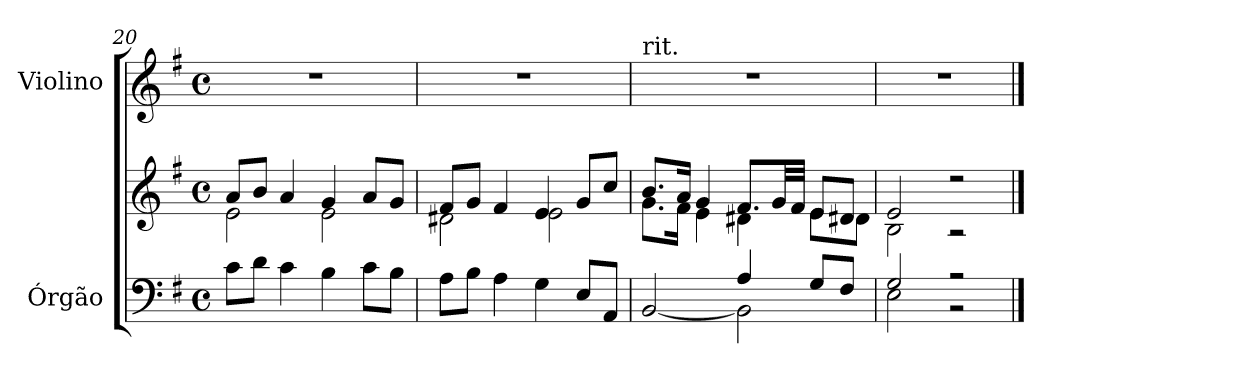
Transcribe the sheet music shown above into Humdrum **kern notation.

**kern	**kern	**kern
*part2	*part2	*part1
*staff3	*staff2	*staff1
*I"Órgão	*	*I"Violino
*I'Órg.	*	*I'Vno.
!!LO:LB:g=z
*clefF4	*clefG2	*clefG2
*k[f#]	*k[f#]	*k[f#]
*e:	*e:	*e:
*M4/4	*M4/4	*M4/4
*met(c)	*met(c)	*met(c)
=20	=20	=20
*	*^	*
8ci\L	8ai/L	2ei\	1r
8di\J	8bi/J	.	.
4ci\	4ai/	.	.
4Bi\	4gi/	2ei\	.
8ci\L	8ai/L	.	.
8Bi\J	8gi/J	.	.
=21	=21	=21	=21
*^	*	*	*
8Ai\L	2ryy	8f#i/L	2d#Xi\	1r
8Bi\J	.	8gi/J	.	.
4Ai\	.	4f#i/	.	.
2ryy	4Gi\	4ei/	2ei\	.
.	8Ei/L	8gi/L	.	.
.	8AAi/J	8cci/J	.	.
=22	=22	=22	=22	=22
!	!	!	!	!LO:TX:t=rit.
2ryy	[<2BBi/	8.bi/L	8.gi\L	1r
.	.	16ai/Jk	16f#i\Jk	.
.	.	4gi/	4ei\	.
4Ai/	2BBi\]	8.f#i/L	4d#Xi\	.
.	.	32gi/LL	.	.
.	.	32f#i/JJJ	.	.
8Gi/L	.	8ei/L	8ei\L	.
8F#i/J	.	8d#Xi/J	8d#i\J	.
=23	=23	=23	=23	=23
2Gi/	2Ei\	2ei/	2Bi\	1r
2r	2r	2r	2r	.
*v	*v	*	*	*
*	*v	*v	*
==	==	==
*-	*-	*-
